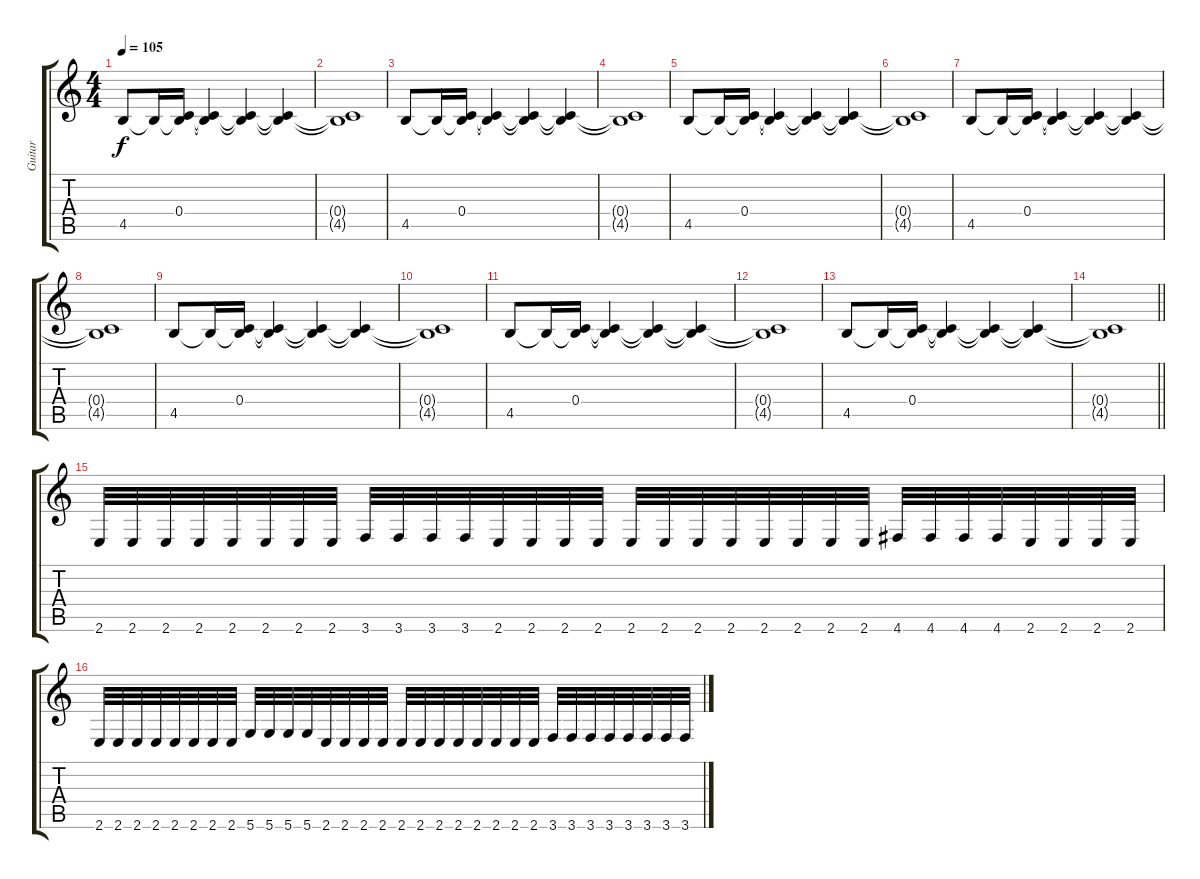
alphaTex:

\track ("Guitar" "Guitar") {instrument electricguitarclean}
\staff {score tabs}
\tuning (D4 A3 F3 C3 G2 D2) {hide}
\ts (4 4)
\tempo 105
\clef g2
\ks c
4.5.8{dy f} 4.5{t}.16 (0.4 4.5{t}).16 (0.4{t} 4.5{t}).4 (0.4{t} 4.5{t}).4 (0.4{t} 4.5{t}).4 |
(0.4{t} 4.5{t}).1 |
4.5.8 4.5{t}.16 (0.4 4.5{t}).16 (0.4{t} 4.5{t}).4 (0.4{t} 4.5{t}).4 (0.4{t} 4.5{t}).4 |
(0.4{t} 4.5{t}).1 |
4.5.8 4.5{t}.16 (0.4 4.5{t}).16 (0.4{t} 4.5{t}).4 (0.4{t} 4.5{t}).4 (0.4{t} 4.5{t}).4 |
(0.4{t} 4.5{t}).1 |
4.5.8 4.5{t}.16 (0.4 4.5{t}).16 (0.4{t} 4.5{t}).4 (0.4{t} 4.5{t}).4 (0.4{t} 4.5{t}).4 |
(0.4{t} 4.5{t}).1 |
4.5.8 4.5{t}.16 (0.4 4.5{t}).16 (0.4{t} 4.5{t}).4 (0.4{t} 4.5{t}).4 (0.4{t} 4.5{t}).4 |
(0.4{t} 4.5{t}).1 |
4.5.8 4.5{t}.16 (0.4 4.5{t}).16 (0.4{t} 4.5{t}).4 (0.4{t} 4.5{t}).4 (0.4{t} 4.5{t}).4 |
(0.4{t} 4.5{t}).1 |
4.5.8 4.5{t}.16 (0.4 4.5{t}).16 (0.4{t} 4.5{t}).4 (0.4{t} 4.5{t}).4 (0.4{t} 4.5{t}).4 |
\barLineRight lightlight
(0.4{t} 4.5{t}).1 |
\section ("" "")
2.6.32 2.6.32 2.6.32 2.6.32 2.6.32 2.6.32 2.6.32 2.6.32 3.6.32 3.6.32 3.6.32 3.6.32 2.6.32 2.6.32 2.6.32 2.6.32 2.6.32 2.6.32 2.6.32 2.6.32 2.6.32 2.6.32 2.6.32 2.6.32 4.6.32 4.6.32 4.6.32 4.6.32 2.6.32 2.6.32 2.6.32 2.6.32 |
2.6.32 2.6.32 2.6.32 2.6.32 2.6.32 2.6.32 2.6.32 2.6.32 5.6.32 5.6.32 5.6.32 5.6.32 2.6.32 2.6.32 2.6.32 2.6.32 2.6.32 2.6.32 2.6.32 2.6.32 2.6.32 2.6.32 2.6.32 2.6.32 3.6.32 3.6.32 3.6.32 3.6.32 3.6.32 3.6.32 3.6.32 3.6.32
